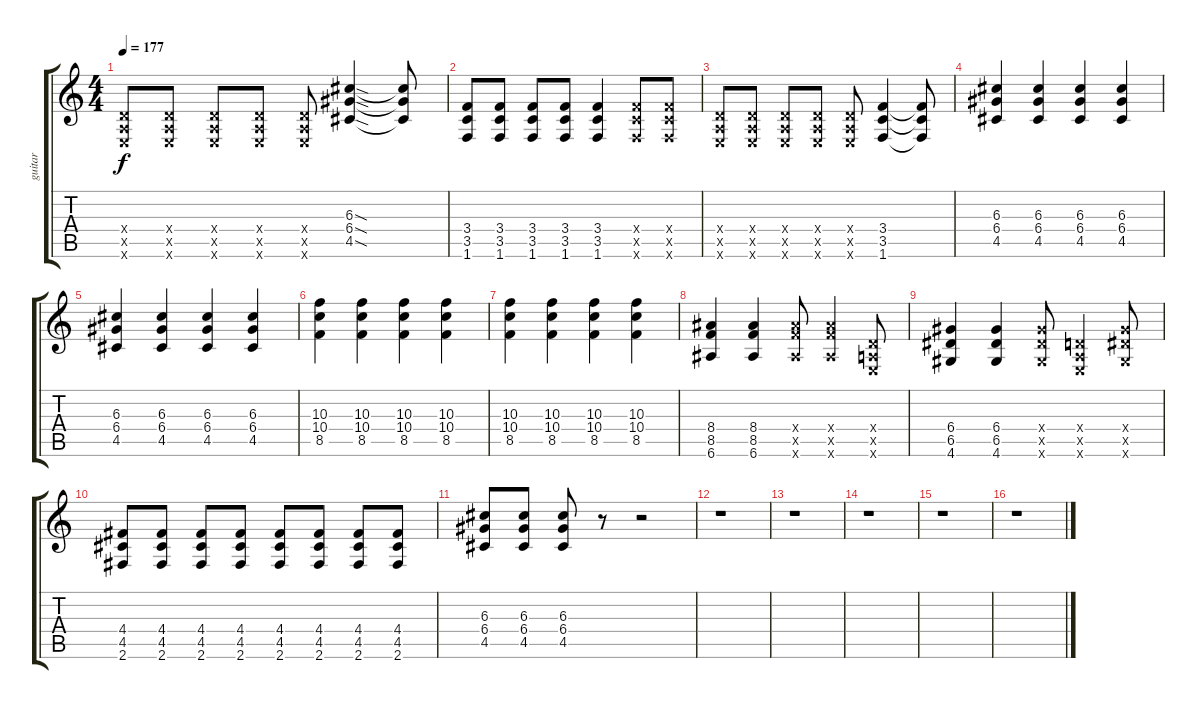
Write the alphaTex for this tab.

\track ("guitar" "guitar") {instrument distortionguitar}
\staff {score tabs}
\tuning (E4 B3 G3 D3 A2 E2) {hide}
\ts (4 4)
\tempo 177
\clef g2
\ks c
(0.4{x} 0.5{x} 0.6{x}).8{dy f} (0.4{x} 0.5{x} 0.6{x}).8 (0.4{x} 0.5{x} 0.6{x}).8 (0.4{x} 0.5{x} 0.6{x}).8 (0.4{x} 0.5{x} 0.6{x}).8 (6.3{sod} 6.4{sod} 4.5{sod}).4 (6.3{t} 6.4{t} 4.5{t}).8 |
(3.4 3.5 1.6).8 (3.4 3.5 1.6).8 (3.4 3.5 1.6).8 (3.4 3.5 1.6).8 (3.4 3.5 1.6).4 (3.4{x} 3.5{x} 1.6{x}).8 (3.4{x} 3.5{x} 1.6{x}).8 |
(0.4{x} 0.5{x} 0.6{x}).8 (0.4{x} 0.5{x} 0.6{x}).8 (0.4{x} 0.5{x} 0.6{x}).8 (0.4{x} 0.5{x} 0.6{x}).8 (0.4{x} 0.5{x} 0.6{x}).8 (3.4 3.5 1.6).4 (3.4{t} 3.5{t} 1.6{t}).8 |
\section ("" "")
(6.3 6.4 4.5).4 (6.3 6.4 4.5).4 (6.3 6.4 4.5).4 (6.3 6.4 4.5).4 |
(6.3 6.4 4.5).4 (6.3 6.4 4.5).4 (6.3 6.4 4.5).4 (6.3 6.4 4.5).4 |
(10.3 10.4 8.5).4 (10.3 10.4 8.5).4 (10.3 10.4 8.5).4 (10.3 10.4 8.5).4 |
(10.3 10.4 8.5).4 (10.3 10.4 8.5).4 (10.3 10.4 8.5).4 (10.3 10.4 8.5).4 |
(8.4 8.5 6.6).4 (8.4 8.5 6.6).4 (8.4{x} 8.5{x} 6.6{x}).8 (8.4{x} 8.5{x} 6.6{x}).4 (0.4{x} 0.5{x} 0.6{x}).8 |
(6.4 6.5 4.6).4 (6.4 6.5 4.6).4 (6.4{x} 6.5{x} 4.6{x}).8 (0.4{x} 0.5{x} 0.6{x}).4 (6.4{x} 6.5{x} 4.6{x}).8 |
(4.4 4.5 2.6).8 (4.4 4.5 2.6).8 (4.4 4.5 2.6).8 (4.4 4.5 2.6).8 (4.4 4.5 2.6).8 (4.4 4.5 2.6).8 (4.4 4.5 2.6).8 (4.4 4.5 2.6).8 |
(6.3 6.4 4.5).8 (6.3 6.4 4.5).8 (6.3 6.4 4.5).8 r.8 r.2 |
r.1 |
r.1 |
r.1 |
r.1 |
r.1
